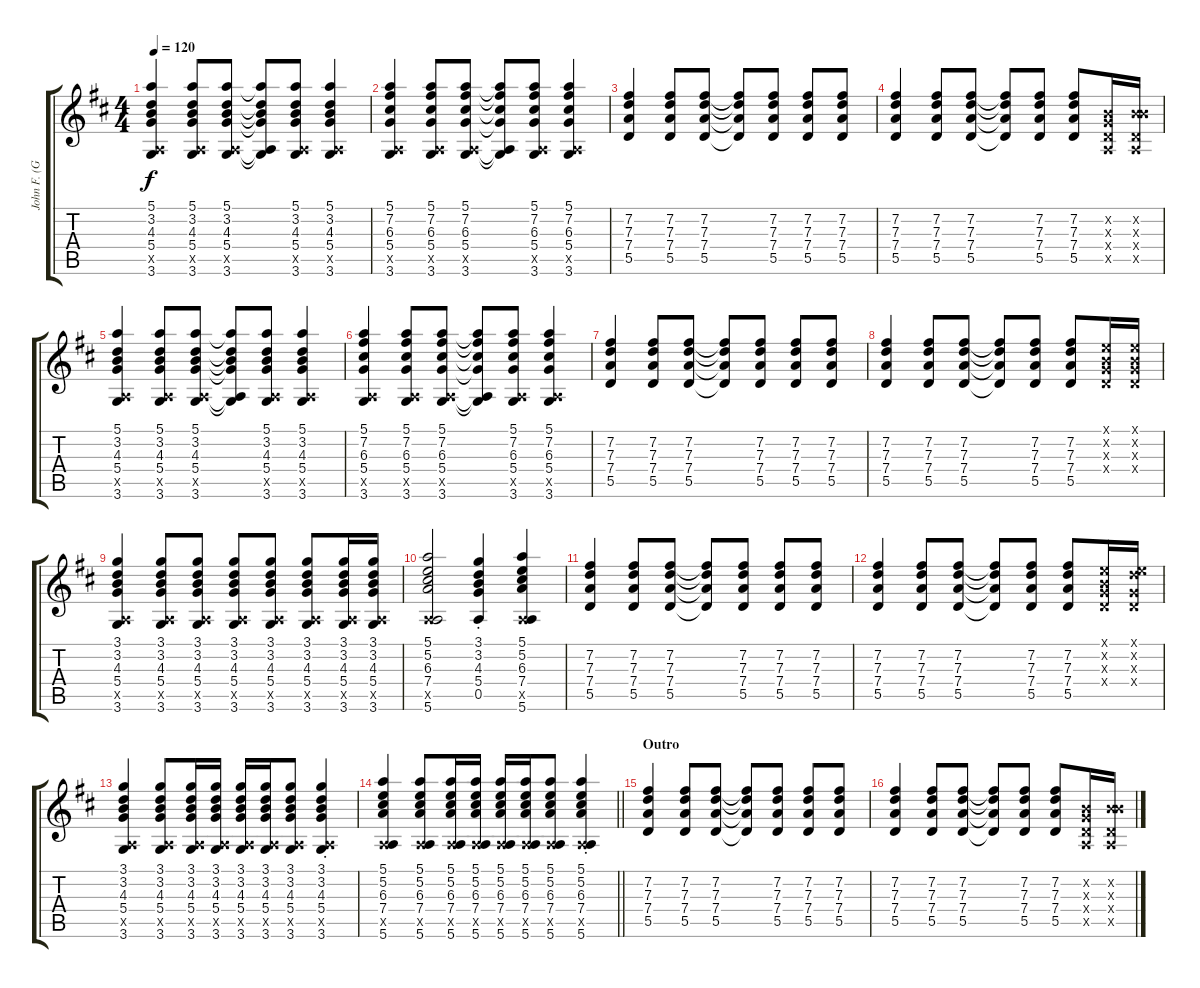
\track ("John F. (Guitar 1)" "John F. (G") {instrument electricguitarclean}
\staff {score tabs}
\tuning (E4 B3 G3 D3 A2 E2) {hide}
\ts (4 4)
\tempo 120
\clef g2
\ks d
(5.1 3.2 4.3 5.4 0.5{x} 3.6).4{dy f} (5.1 3.2 4.3 5.4 0.5{x} 3.6).8 (5.1 3.2 4.3 5.4 0.5{x} 3.6).8 (5.1{t} 3.2{t} 4.3{t} 5.4{t} 0.5{t} 3.6{t}).8 (5.1 3.2 4.3 5.4 0.5{x} 3.6).8 (5.1 3.2 4.3 5.4 0.5{x} 3.6).4 |
(5.1 7.2 6.3 5.4 0.5{x} 3.6).4 (5.1 7.2 6.3 5.4 0.5{x} 3.6).8 (5.1 7.2 6.3 5.4 0.5{x} 3.6).8 (5.1{t} 7.2{t} 6.3{t} 5.4{t} 0.5{t} 3.6{t}).8 (5.1 7.2 6.3 5.4 0.5{x} 3.6).8 (5.1 7.2 6.3 5.4 0.5{x} 3.6).4 |
(7.2 7.3 7.4 5.5).4 (7.2 7.3 7.4 5.5).8 (7.2 7.3 7.4 5.5).8 (7.2{t} 7.3{t} 7.4{t} 5.5{t}).8 (7.2 7.3 7.4 5.5).8 (7.2 7.3 7.4 5.5).8 (7.2 7.3 7.4 5.5).8 |
(7.2 7.3 7.4 5.5).4 (7.2 7.3 7.4 5.5).8 (7.2 7.3 7.4 5.5).8 (7.2{t} 7.3{t} 7.4{t} 5.5{t}).8 (7.2 7.3 7.4 5.5).8 (7.2 7.3 7.4 5.5).8 (0.2{x} 0.3{x} 0.4{x} 0.5{x}).16 (0.2{x} 4.3{x} 0.4{x} 0.5{x}).16 |
(5.1 3.2 4.3 5.4 0.5{x} 3.6).4 (5.1 3.2 4.3 5.4 0.5{x} 3.6).8 (5.1 3.2 4.3 5.4 0.5{x} 3.6).8 (5.1{t} 3.2{t} 4.3{t} 5.4{t} 0.5{t} 3.6{t}).8 (5.1 3.2 4.3 5.4 0.5{x} 3.6).8 (5.1 3.2 4.3 5.4 0.5{x} 3.6).4 |
(5.1 7.2 6.3 5.4 0.5{x} 3.6).4 (5.1 7.2 6.3 5.4 0.5{x} 3.6).8 (5.1 7.2 6.3 5.4 0.5{x} 3.6).8 (5.1{t} 7.2{t} 6.3{t} 5.4{t} 0.5{t} 3.6{t}).8 (5.1 7.2 6.3 5.4 0.5{x} 3.6).8 (5.1 7.2 6.3 5.4 0.5{x} 3.6).4 |
(7.2 7.3 7.4 5.5).4 (7.2 7.3 7.4 5.5).8 (7.2 7.3 7.4 5.5).8 (7.2{t} 7.3{t} 7.4{t} 5.5{t}).8 (7.2 7.3 7.4 5.5).8 (7.2 7.3 7.4 5.5).8 (7.2 7.3 7.4 5.5).8 |
(7.2 7.3 7.4 5.5).4 (7.2 7.3 7.4 5.5).8 (7.2 7.3 7.4 5.5).8 (7.2{t} 7.3{t} 7.4{t} 5.5{t}).8 (7.2 7.3 7.4 5.5).8 (7.2 7.3 7.4 5.5).8 (0.1{x} 0.2{x} 0.3{x} 0.4{x}).16 (0.1{x} 0.2{x} 0.3{x} 0.4{x}).16 |
(3.1 3.2 4.3 5.4 0.5{x} 3.6).4 (3.1 3.2 4.3 5.4 0.5{x} 3.6).8 (3.1 3.2 4.3 5.4 0.5{x} 3.6).8 (3.1 3.2 4.3 5.4 0.5{x} 3.6).8 (3.1 3.2 4.3 5.4 0.5{x} 3.6).8 (3.1 3.2 4.3 5.4 0.5{x} 3.6).8 (3.1 3.2 4.3 5.4 0.5{x} 3.6).16 (3.1 3.2 4.3 5.4 0.5{x} 3.6).16 |
(5.1 5.2 6.3 7.4 0.5{x} 5.6).2 (3.1{st} 3.2{st} 4.3{st} 5.4{st} 0.5{st}).4 (5.1 5.2 6.3 7.4 0.5{x} 5.6).4 |
(7.2 7.3 7.4 5.5).4 (7.2 7.3 7.4 5.5).8 (7.2 7.3 7.4 5.5).8 (7.2{t} 7.3{t} 7.4{t} 5.5{t}).8 (7.2 7.3 7.4 5.5).8 (7.2 7.3 7.4 5.5).8 (7.2 7.3 7.4 5.5).8 |
(7.2 7.3 7.4 5.5).4 (7.2 7.3 7.4 5.5).8 (7.2 7.3 7.4 5.5).8 (7.2{t} 7.3{t} 7.4{t} 5.5{t}).8 (7.2 7.3 7.4 5.5).8 (7.2 7.3 7.4 5.5).8 (0.1{x} 0.2{x} 0.3{x} 0.4{x}).16 (0.1{x} 3.2{x} 0.3{x} 0.4{x}).16 |
(3.1 3.2 4.3 5.4 0.5{x} 3.6).4 (3.1 3.2 4.3 5.4 0.5{x} 3.6).8 (3.1 3.2 4.3 5.4 0.5{x} 3.6).16 (3.1 3.2 4.3 5.4 0.5{x} 3.6).16 (3.1 3.2 4.3 5.4 0.5{x} 3.6).16 (3.1 3.2 4.3 5.4 0.5{x} 3.6).16 (3.1 3.2 4.3 5.4 0.5{x} 3.6).8 (3.1{st} 3.2{st} 4.3{st} 5.4{st} 0.5{x} 3.6{st}).4 |
\barLineRight lightlight
(5.1 5.2 6.3 7.4 0.5{x} 5.6).4 (5.1 5.2 6.3 7.4 0.5{x} 5.6).8 (5.1 5.2 6.3 7.4 0.5{x} 5.6).16 (5.1 5.2 6.3 7.4 0.5{x} 5.6).16 (5.1 5.2 6.3 7.4 0.5{x} 5.6).16 (5.1 5.2 6.3 7.4 0.5{x} 5.6).16 (5.1 5.2 6.3 7.4 0.5{x} 5.6).8 (5.1{st} 5.2{st} 6.3{st} 7.4{st} 0.5{x} 5.6{st}).4 |
\section ("" "Outro")
(7.2 7.3 7.4 5.5).4 (7.2 7.3 7.4 5.5).8 (7.2 7.3 7.4 5.5).8 (7.2{t} 7.3{t} 7.4{t} 5.5{t}).8 (7.2 7.3 7.4 5.5).8 (7.2 7.3 7.4 5.5).8 (7.2 7.3 7.4 5.5).8 |
(7.2 7.3 7.4 5.5).4 (7.2 7.3 7.4 5.5).8 (7.2 7.3 7.4 5.5).8 (7.2{t} 7.3{t} 7.4{t} 5.5{t}).8 (7.2 7.3 7.4 5.5).8 (7.2 7.3 7.4 5.5).8 (0.2{x} 0.3{x} 0.4{x} 0.5{x}).16 (0.2{x} 4.3{x} 0.4{x} 0.5{x}).16
